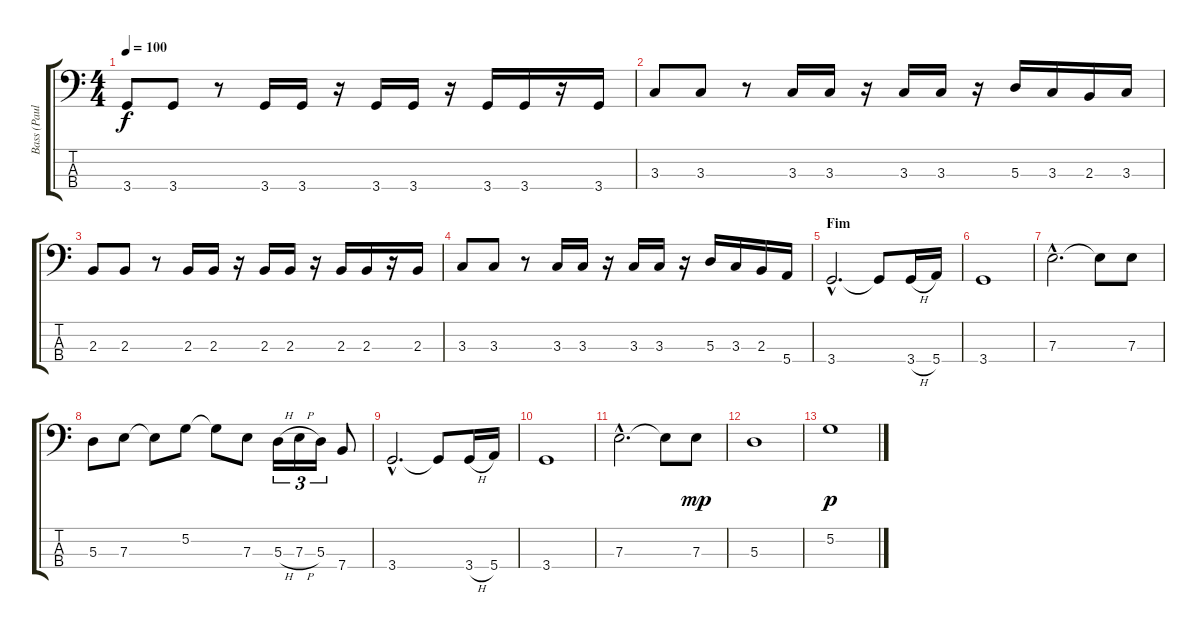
\track ("Bass (Paulo)" "Bass (Paul") {instrument electricbassfinger}
\staff {score tabs}
\tuning (G2 D2 A1 E1) {hide}
\ts (4 4)
\tempo 100
\clef f4
\ks c
3.4.8{dy f} 3.4.8 r.8 3.4.16 3.4.16 r.16 3.4.16 3.4.16 r.16 3.4.16 3.4.16 r.16 3.4.16 |
3.3.8 3.3.8 r.8 3.3.16 3.3.16 r.16 3.3.16 3.3.16 r.16 5.3.16 3.3.16 2.3.16 3.3.16 |
2.3.8 2.3.8 r.8 2.3.16 2.3.16 r.16 2.3.16 2.3.16 r.16 2.3.16 2.3.16 r.16 2.3.16 |
3.3.8 3.3.8 r.8 3.3.16 3.3.16 r.16 3.3.16 3.3.16 r.16 5.3.16 3.3.16 2.3.16 5.4.16 |
\section ("" "Fim")
3.4{hac}.2{d} 3.4{t}.8 3.4{h}.16 5.4.16 |
3.4.1 |
7.3{hac}.2{d} 7.3{t}.8 7.3.8 |
5.3.8 7.3.8 7.3{t}.8 5.2.8 5.2{t}.8 7.3.8 5.3{h}.16{tu (3 2)} 7.3{h}.16{tu (3 2)} 5.3.16{tu (3 2)} 7.4.8 |
3.4{hac}.2{d} 3.4{t}.8 3.4{h}.16 5.4.16 |
3.4.1 |
7.3{hac}.2{d} 7.3{t}.8 7.3.8{dy mp} |
5.3.1 |
5.2.1{dy p}
